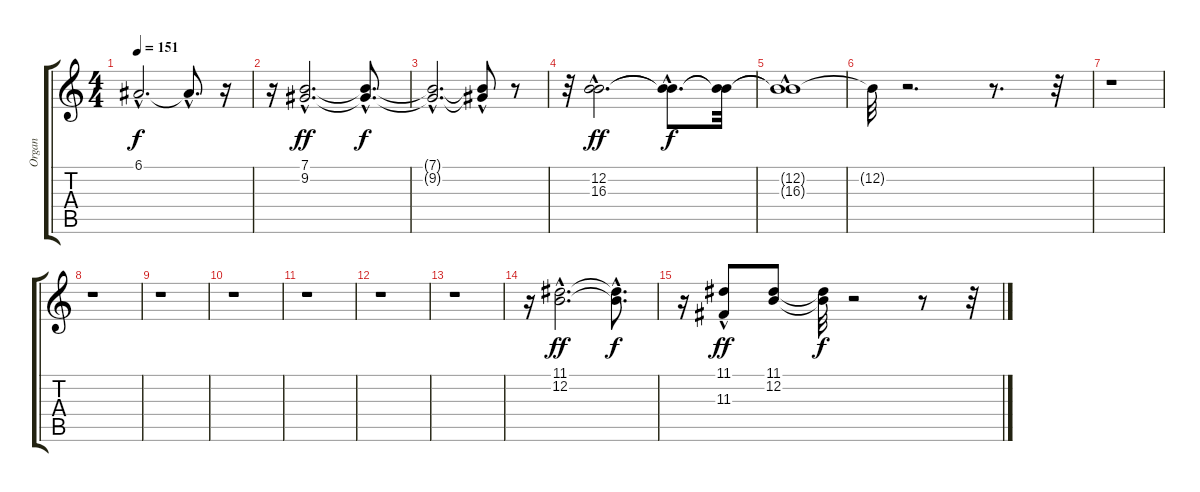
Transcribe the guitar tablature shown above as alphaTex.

\track ("Organ" "Organ") {instrument percussiveorgan}
\staff {score tabs}
\tuning (E4 B3 G3 D3 A2 E2) {hide}
\ts (4 4)
\tempo 151
\clef g2
\ks c
6.1{hac t}.2{d dy f} 6.1{hac t}.8{d} r.16 |
r.16 (7.1{hac} 9.2{hac}).2{d dy ff} (7.1{hac t} 9.2{hac t}).8{d dy f} |
(7.1{hac t} 9.2{hac t}).2{d} (7.1{t} 9.2{hac t}).8 r.8 |
r.32 (12.2{hac} 16.3{hac}).2{d dy ff} (12.2{hac t} 16.3{hac t}).8{d dy f} (12.2{t} 16.3{t}).32 |
(12.2{t} 16.3{hac t}).1 |
12.2{t}.32 r.2{d} r.8{d} r.32 |
r.1 |
r.1 |
r.1 |
r.1 |
r.1 |
r.1 |
r.1 |
r.16 (11.1{hac} 12.2{hac}).2{d dy ff} (11.1{hac t} 12.2{hac t}).8{d dy f} |
r.16 (11.1 11.3{hac}).8{dy ff} (11.1 12.2).8 (11.1{t} 12.2{t}).32{dy f} r.2 r.8 r.32
